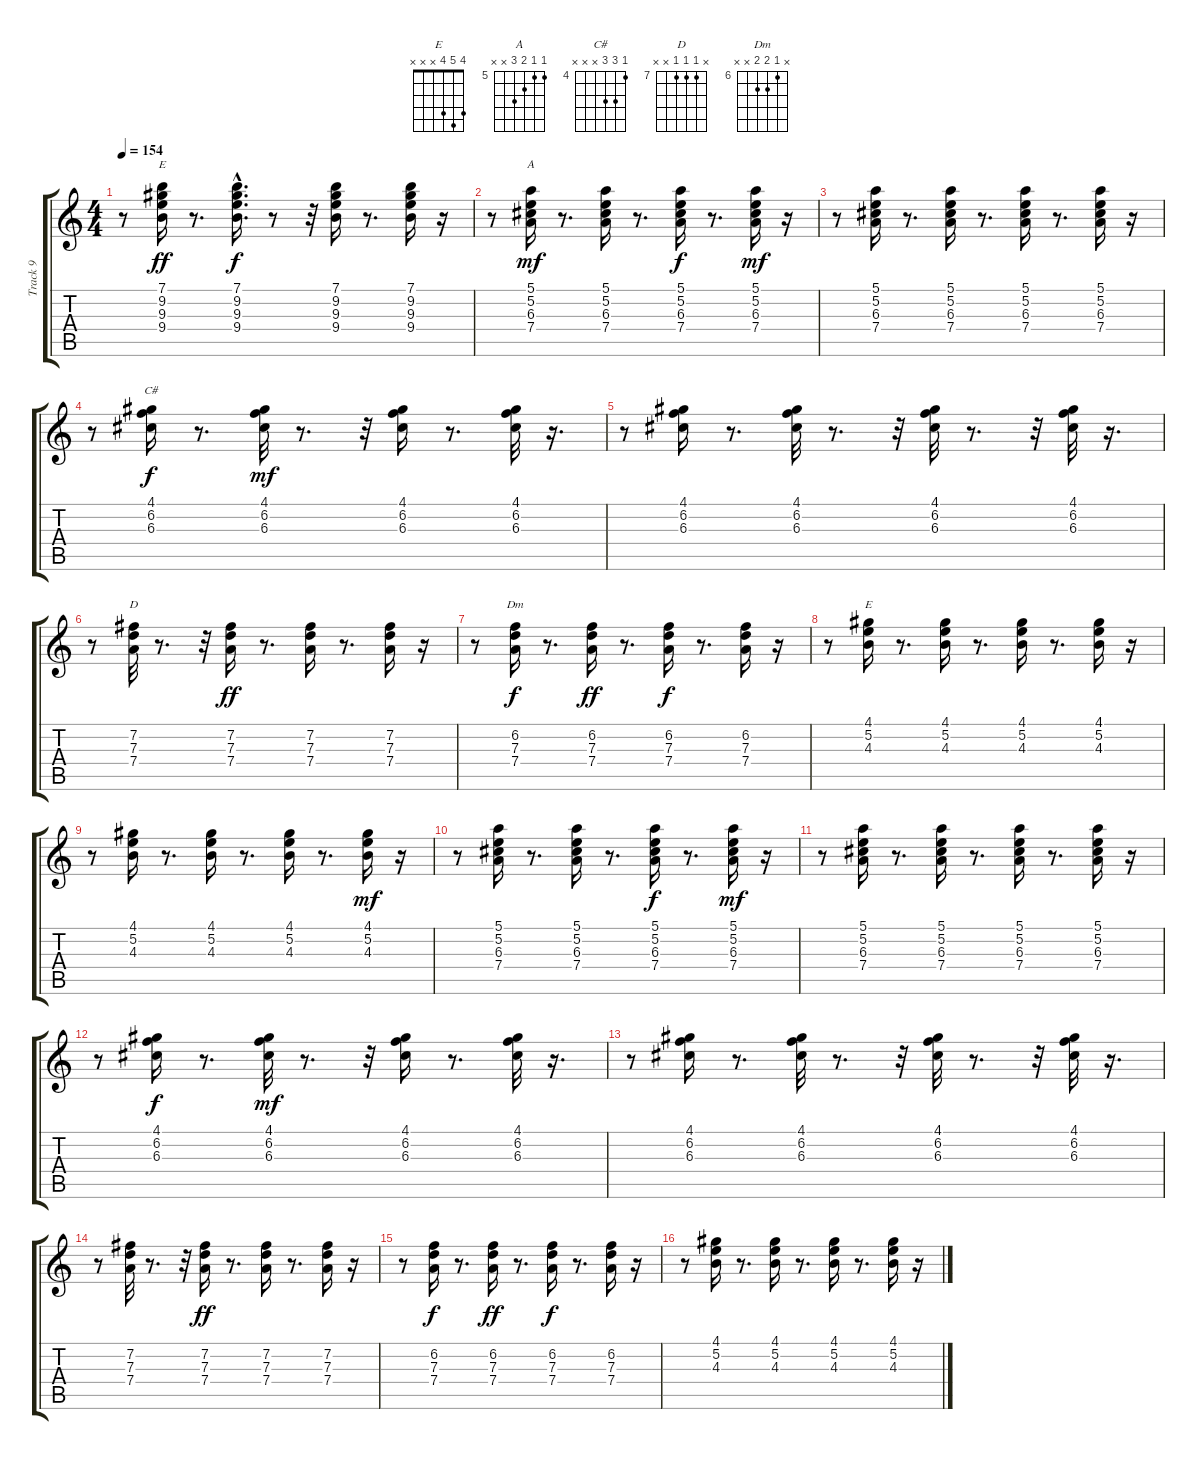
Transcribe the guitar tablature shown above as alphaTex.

\track ("Track 9" "Track 9") {instrument electricguitarclean}
\staff {score tabs}
\tuning (E4 B3 G3 D3 A2 E2) {hide}
\chord ("E" 7 9 9 9 x x) {firstfret 7}
\chord ("A" 5 5 6 7 x x) {firstfret 5}
\chord ("C#" 4 6 6 x x x) {firstfret 4}
\chord ("D" x 7 7 7 x x) {firstfret 7}
\chord ("Dm" x 6 7 7 x x) {firstfret 6}
\chord ("E" 4 5 4 x x x)
\ts (4 4)
\tempo 154
\clef g2
\ks c
r.8{dy ff} (7.1 9.2 9.3 9.4).16{ch "E"} r.8{d} (7.1 9.2 9.3{hac} 9.4).16{d dy f} r.8 r.32 (7.1 9.2 9.3 9.4).16 r.8{d} (7.1 9.2 9.3 9.4).16 r.16 |
r.8 (5.1 5.2 6.3 7.4).16{ch "A" dy mf} r.8{d} (5.1 5.2 6.3 7.4).16 r.8{d} (5.1 5.2 6.3 7.4).16{dy f} r.8{d} (5.1 5.2 6.3 7.4).16{dy mf} r.16 |
r.8 (5.1 5.2 6.3 7.4).16 r.8{d} (5.1 5.2 6.3 7.4).16 r.8{d} (5.1 5.2 6.3 7.4).16 r.8{d} (5.1 5.2 6.3 7.4).16 r.16 |
r.8 (4.1 6.2 6.3).16{ch "C#" dy f} r.8{d} (4.1 6.2 6.3).32{dy mf} r.8{d} r.32 (4.1 6.2 6.3).16 r.8{d} (4.1 6.2 6.3).32 r.16{d} |
r.8 (4.1 6.2 6.3).16 r.8{d} (4.1 6.2 6.3).32 r.8{d} r.32 (4.1 6.2 6.3).32 r.8{d} r.32 (4.1 6.2 6.3).32 r.16{d} |
r.8 (7.2 7.3 7.4).32{ch "D"} r.8{d} r.32 (7.2 7.3 7.4).16{dy ff} r.8{d} (7.2 7.3 7.4).16 r.8{d} (7.2 7.3 7.4).16 r.16 |
r.8 (6.2 7.3 7.4).16{ch "Dm" dy f} r.8{d} (6.2 7.3 7.4).16{dy ff} r.8{d} (6.2 7.3 7.4).16{dy f} r.8{d} (6.2 7.3 7.4).16 r.16 |
r.8 (4.1 5.2 4.3).16{ch "E"} r.8{d} (4.1 5.2 4.3).16 r.8{d} (4.1 5.2 4.3).16 r.8{d} (4.1 5.2 4.3).16 r.16 |
r.8 (4.1 5.2 4.3).16 r.8{d} (4.1 5.2 4.3).16 r.8{d} (4.1 5.2 4.3).16 r.8{d} (4.1 5.2 4.3).16{dy mf} r.16 |
r.8 (5.1 5.2 6.3 7.4).16 r.8{d} (5.1 5.2 6.3 7.4).16 r.8{d} (5.1 5.2 6.3 7.4).16{dy f} r.8{d} (5.1 5.2 6.3 7.4).16{dy mf} r.16 |
r.8 (5.1 5.2 6.3 7.4).16 r.8{d} (5.1 5.2 6.3 7.4).16 r.8{d} (5.1 5.2 6.3 7.4).16 r.8{d} (5.1 5.2 6.3 7.4).16 r.16 |
r.8 (4.1 6.2 6.3).16{dy f} r.8{d} (4.1 6.2 6.3).32{dy mf} r.8{d} r.32 (4.1 6.2 6.3).16 r.8{d} (4.1 6.2 6.3).32 r.16{d} |
r.8 (4.1 6.2 6.3).16 r.8{d} (4.1 6.2 6.3).32 r.8{d} r.32 (4.1 6.2 6.3).32 r.8{d} r.32 (4.1 6.2 6.3).32 r.16{d} |
r.8 (7.2 7.3 7.4).32 r.8{d} r.32 (7.2 7.3 7.4).16{dy ff} r.8{d} (7.2 7.3 7.4).16 r.8{d} (7.2 7.3 7.4).16 r.16 |
r.8 (6.2 7.3 7.4).16{dy f} r.8{d} (6.2 7.3 7.4).16{dy ff} r.8{d} (6.2 7.3 7.4).16{dy f} r.8{d} (6.2 7.3 7.4).16 r.16 |
r.8 (4.1 5.2 4.3).16 r.8{d} (4.1 5.2 4.3).16 r.8{d} (4.1 5.2 4.3).16 r.8{d} (4.1 5.2 4.3).16 r.16
